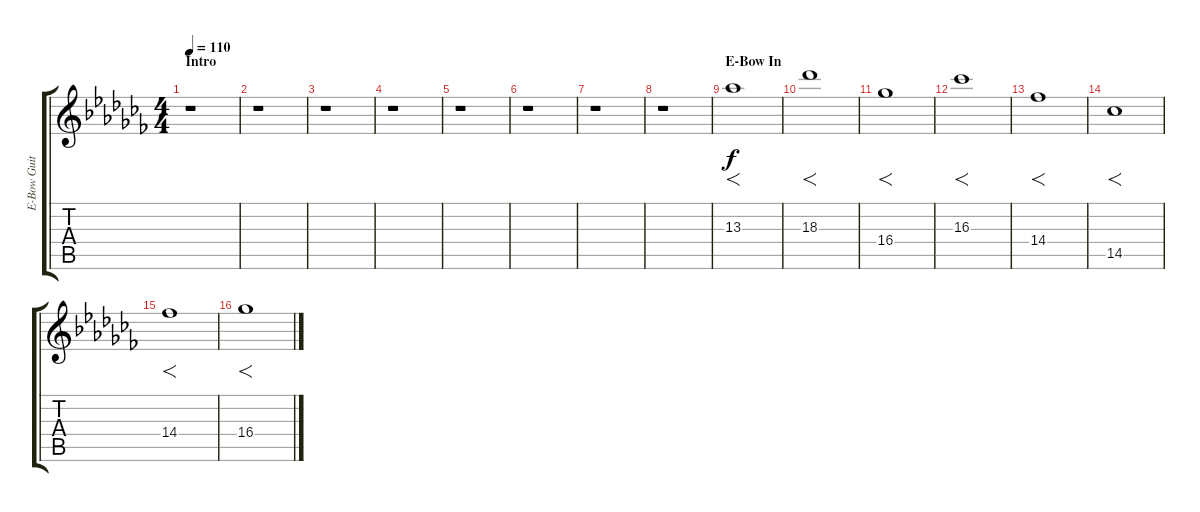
\track ("E-Bow Guitar" "E-Bow Guit") {instrument overdrivenguitar}
\staff {score tabs}
\tuning (E4 B3 G3 D3 A2 E2) {hide}
\ts (4 4)
\section ("" "Intro")
\tempo 110
\clef g2
\ks abminor
r.1{dy f instrument overdrivenguitar} |
r.1 |
r.1 |
r.1 |
r.1 |
r.1 |
r.1 |
r.1 |
\section ("" "E-Bow In")
13.3.1{f} |
18.3.1{f} |
16.4.1{f} |
16.3.1{f} |
14.4.1{f} |
14.5.1{f} |
14.4.1{f} |
16.4.1{f}
